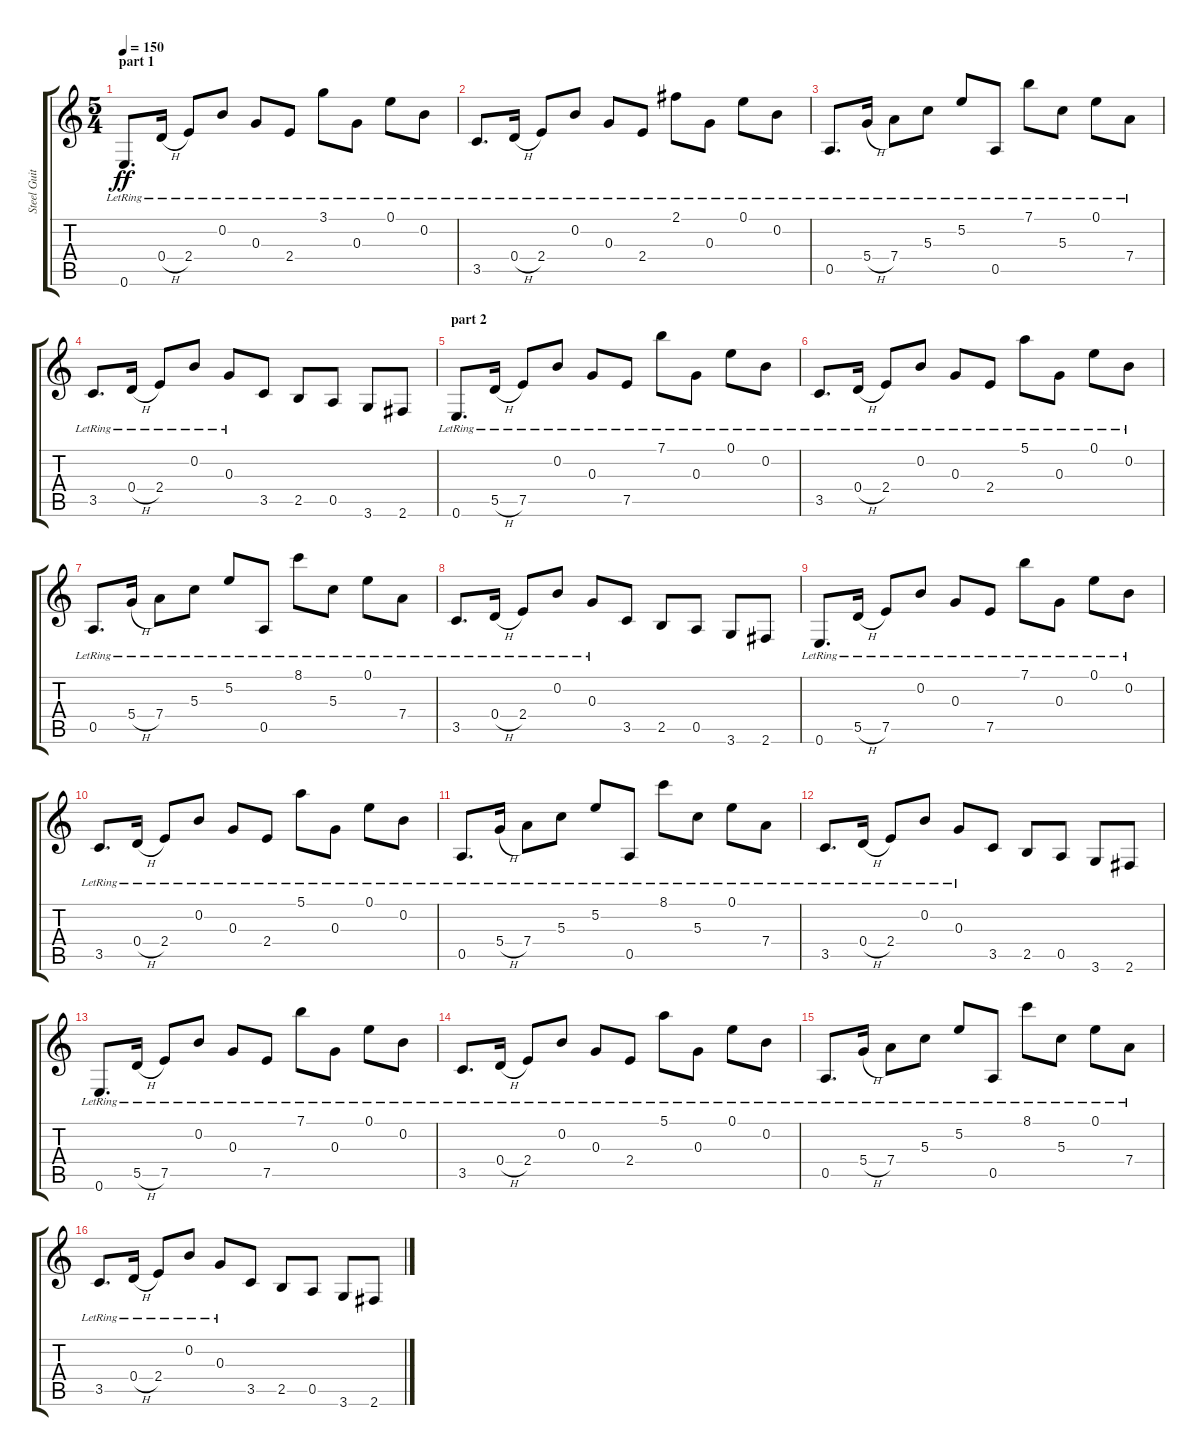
\track ("Steel Guitar" "Steel Guit") {instrument acousticguitarsteel}
\staff {score tabs}
\tuning (E4 B3 G3 D3 A2 E2) {hide}
\ts (5 4)
\section ("" "part 1")
\tempo 150
\clef g2
\ks c
0.6{lr}.8{d dy ff instrument acousticguitarsteel} 0.4{h lr}.16 2.4{lr}.8 0.2{lr}.8 0.3{lr}.8 2.4{lr}.8 3.1{lr}.8 0.3{lr}.8 0.1{lr}.8 0.2{lr}.8 |
3.5{lr}.8{d} 0.4{h lr}.16 2.4{lr}.8 0.2{lr}.8 0.3{lr}.8 2.4{lr}.8 2.1{lr}.8 0.3{lr}.8 0.1{lr}.8 0.2{lr}.8 |
0.5{lr}.8{d} 5.4{h lr}.16 7.4{lr}.8 5.3{lr}.8 5.2{lr}.8 0.5{lr}.8 7.1{lr}.8 5.3{lr}.8 0.1{lr}.8 7.4{lr}.8 |
3.5{lr}.8{d} 0.4{h lr}.16 2.4{lr}.8 0.2{lr}.8 0.3{lr}.8 3.5.8 2.5.8 0.5.8 3.6.8 2.6.8 |
\section ("" "part 2")
0.6{lr}.8{d} 5.5{h lr}.16 7.5{lr}.8 0.2{lr}.8 0.3{lr}.8 7.5{lr}.8 7.1{lr}.8 0.3{lr}.8 0.1{lr}.8 0.2{lr}.8 |
3.5{lr}.8{d} 0.4{h lr}.16 2.4{lr}.8 0.2{lr}.8 0.3{lr}.8 2.4{lr}.8 5.1{lr}.8 0.3{lr}.8 0.1{lr}.8 0.2{lr}.8 |
0.5{lr}.8{d} 5.4{h lr}.16 7.4{lr}.8 5.3{lr}.8 5.2{lr}.8 0.5{lr}.8 8.1{lr}.8 5.3{lr}.8 0.1{lr}.8 7.4{lr}.8 |
3.5{lr}.8{d} 0.4{h lr}.16 2.4{lr}.8 0.2{lr}.8 0.3{lr}.8 3.5.8 2.5.8 0.5.8 3.6.8 2.6.8 |
0.6{lr}.8{d} 5.5{h lr}.16 7.5{lr}.8 0.2{lr}.8 0.3{lr}.8 7.5{lr}.8 7.1{lr}.8 0.3{lr}.8 0.1{lr}.8 0.2{lr}.8 |
3.5{lr}.8{d} 0.4{h lr}.16 2.4{lr}.8 0.2{lr}.8 0.3{lr}.8 2.4{lr}.8 5.1{lr}.8 0.3{lr}.8 0.1{lr}.8 0.2{lr}.8 |
0.5{lr}.8{d} 5.4{h lr}.16 7.4{lr}.8 5.3{lr}.8 5.2{lr}.8 0.5{lr}.8 8.1{lr}.8 5.3{lr}.8 0.1{lr}.8 7.4{lr}.8 |
3.5{lr}.8{d} 0.4{h lr}.16 2.4{lr}.8 0.2{lr}.8 0.3{lr}.8 3.5.8 2.5.8 0.5.8 3.6.8 2.6.8 |
0.6{lr}.8{d} 5.5{h lr}.16 7.5{lr}.8 0.2{lr}.8 0.3{lr}.8 7.5{lr}.8 7.1{lr}.8 0.3{lr}.8 0.1{lr}.8 0.2{lr}.8 |
3.5{lr}.8{d} 0.4{h lr}.16 2.4{lr}.8 0.2{lr}.8 0.3{lr}.8 2.4{lr}.8 5.1{lr}.8 0.3{lr}.8 0.1{lr}.8 0.2{lr}.8 |
0.5{lr}.8{d} 5.4{h lr}.16 7.4{lr}.8 5.3{lr}.8 5.2{lr}.8 0.5{lr}.8 8.1{lr}.8 5.3{lr}.8 0.1{lr}.8 7.4{lr}.8 |
3.5{lr}.8{d} 0.4{h lr}.16 2.4{lr}.8 0.2{lr}.8 0.3{lr}.8 3.5.8 2.5.8 0.5.8 3.6.8 2.6.8
